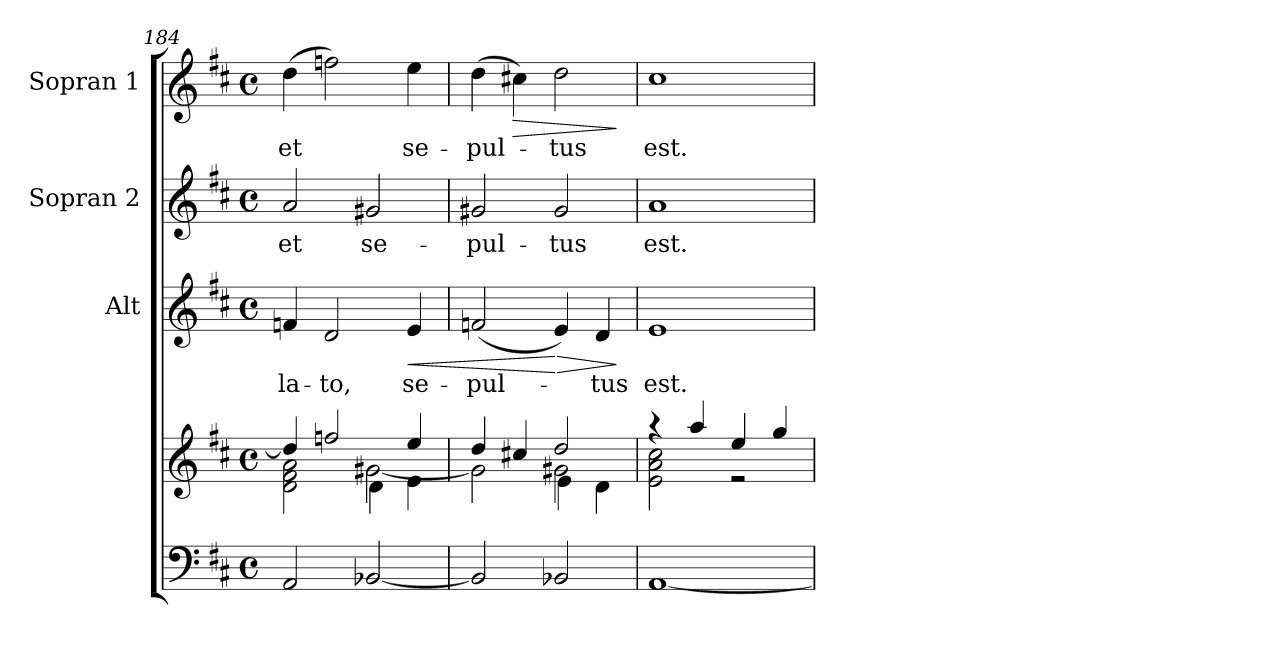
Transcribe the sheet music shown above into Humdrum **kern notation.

**kern	**kern	**kern	**text	**dynam	**kern	**text	**kern	**text	**dynam
*part4	*part4	*part3	*part3	*part3	*part2	*part2	*part1	*part1	*part1
*staff5	*staff4	*staff3	*staff3	*staff3	*staff2	*staff2	*staff1	*staff1	*staff1
*	*	*I"Alt	*	*	*I"Sopran 2	*	*I"Sopran 1	*	*
*	*	*I'A.	*	*	*I'S. 2	*	*I'S. 1	*	*
!!LO:PB:g=z
*clefF4	*clefG2	*clefG2	*	*	*clefG2	*	*clefG2	*	*
*k[f#c#]	*k[f#c#]	*k[f#c#]	*	*	*k[f#c#]	*	*k[f#c#]	*	*
*D:	*D:	*D:	*	*	*D:	*	*D:	*	*
*M4/4	*M4/4	*M4/4	*	*	*M4/4	*	*M4/4	*	*
*met(c)	*met(c)	*met(c)	*	*	*met(c)	*	*met(c)	*	*
=184	=184	=184	=184	=184	=184	=184	=184	=184	=184
*	*^	*	*	*	*	*	*	*	*
*	*	*^	*	*	*	*	*	*	*	*
!	!	!	!	!	!LO:LY:b	!	!	!LO:LY:b	!	!LO:LY:b	!
2AA/	4dd/]	2d\ 2f#\ 2a\	2ryy	4fn/	-la-	.	2a/	et	(>4dd\	et	.
!	!	!	!	!	!LO:LY:b	!	!	!	!	!	!
.	2ffn/	.	.	2d/	-to,	.	.	.	2ffn\)	.	.
!	!	!	!	!	!	!	!	!LO:LY:b	!	!	!
[2BB-X/	.	[>2g#X\	4d\	.	.	.	2g#X/	se-	.	.	.
!	!	!	!	!	!LO:LY:b	!LO:HP:b	!	!	!	!LO:LY:b	!
.	4ee/	.	4e\	4e/	se-	<	.	.	4ee\	se-	.
=185	=185	=185	=185	=185	=185	=185	=185	=185	=185	=185	=185
!	!	!	!	!	!LO:LY:b	!	!	!LO:LY:b	!	!LO:LY:b	!
2BB-/]	4dd/	2g#\]	2ryy	(<2fn/	-pul-	.	2g#X/	-pul-	(>4dd\	-pul-	.
!	!	!	!	!	!	!	!	!	!	!	!LO:HP:b
.	4cc#X/	.	.	.	.	.	.	.	4cc#X\)	.	>
!	!	!	!	!	!	!LO:HP:n=1:b	!	!LO:LY:b	!	!LO:LY:b	!
2BB-X/	2dd/	2g#X\	4e\	4e/)	.	[ >	2g#/	-tus	2dd\	-tus	.
!	!	!	!	!	!LO:LY:b	!	!	!	!	!	!
.	.	.	4d\	4d/	-tus	.	.	.	.	.	.
*	*v	*v	*v	*	*	*	*	*	*	*	*
.	.	.	.	]	.	.	.	.	]
=186	=186	=186	=186	=186	=186	=186	=186	=186	=186
*	*^	*	*	*	*	*	*	*	*
!	!	!	!	!LO:LY:b	!	!	!LO:LY:b	!	!LO:LY:b	!
[1AA	4raa	2e\ 2a\ 2cc#\	1e	est.	.	1a	est.	1cc#	est.	.
.	4aa/	.	.	.	.	.	.	.	.	.
.	4ee/	2re	.	.	.	.	.	.	.	.
.	4gg/	.	.	.	.	.	.	.	.	.
*	*v	*v	*	*	*	*	*	*	*	*
=	=	=	=	=	=	=	=	=	=
*-	*-	*-	*-	*-	*-	*-	*-	*-	*-
